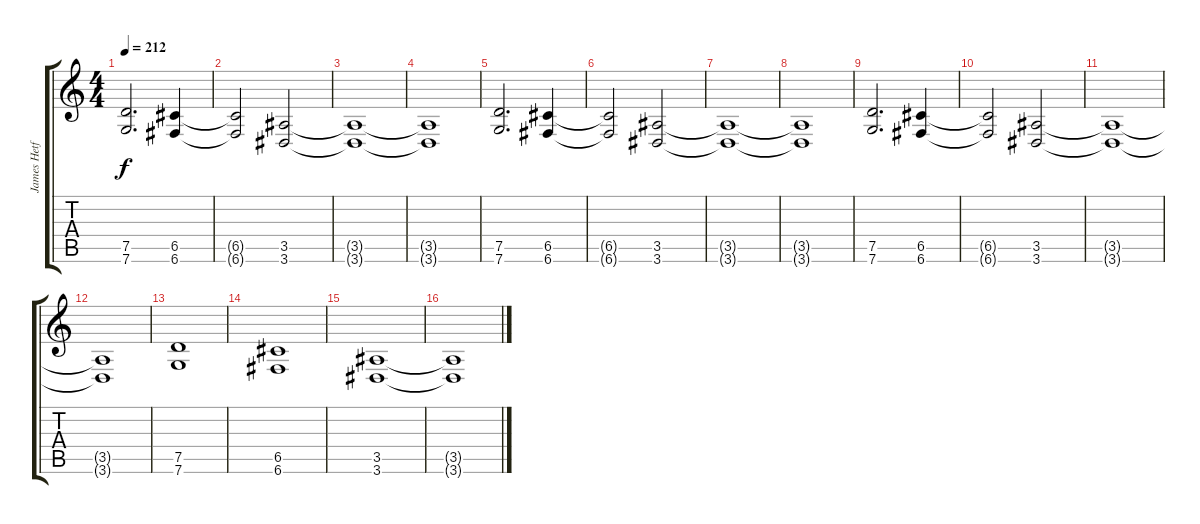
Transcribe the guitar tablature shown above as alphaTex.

\track ("James Hetfield" "James Hetf") {instrument overdrivenguitar}
\staff {score tabs}
\tuning (D4 A3 F3 C3 G2 C2) {hide}
\ts (4 4)
\tempo 212
\clef g2
\ks c
(7.5 7.6).2{d dy f} (6.5 6.6).4 |
(6.5{t} 6.6{t}).2 (3.5 3.6).2 |
(3.5{t} 3.6{t}).1 |
(3.5{t} 3.6{t}).1 |
(7.5 7.6).2{d} (6.5 6.6).4 |
(6.5{t} 6.6{t}).2 (3.5 3.6).2 |
(3.5{t} 3.6{t}).1 |
(3.5{t} 3.6{t}).1 |
(7.5 7.6).2{d} (6.5 6.6).4 |
(6.5{t} 6.6{t}).2 (3.5 3.6).2 |
(3.5{t} 3.6{t}).1 |
(3.5{t} 3.6{t}).1 |
(7.5 7.6).1 |
(6.5 6.6).1 |
(3.5 3.6).1 |
(3.5{t} 3.6{t}).1
